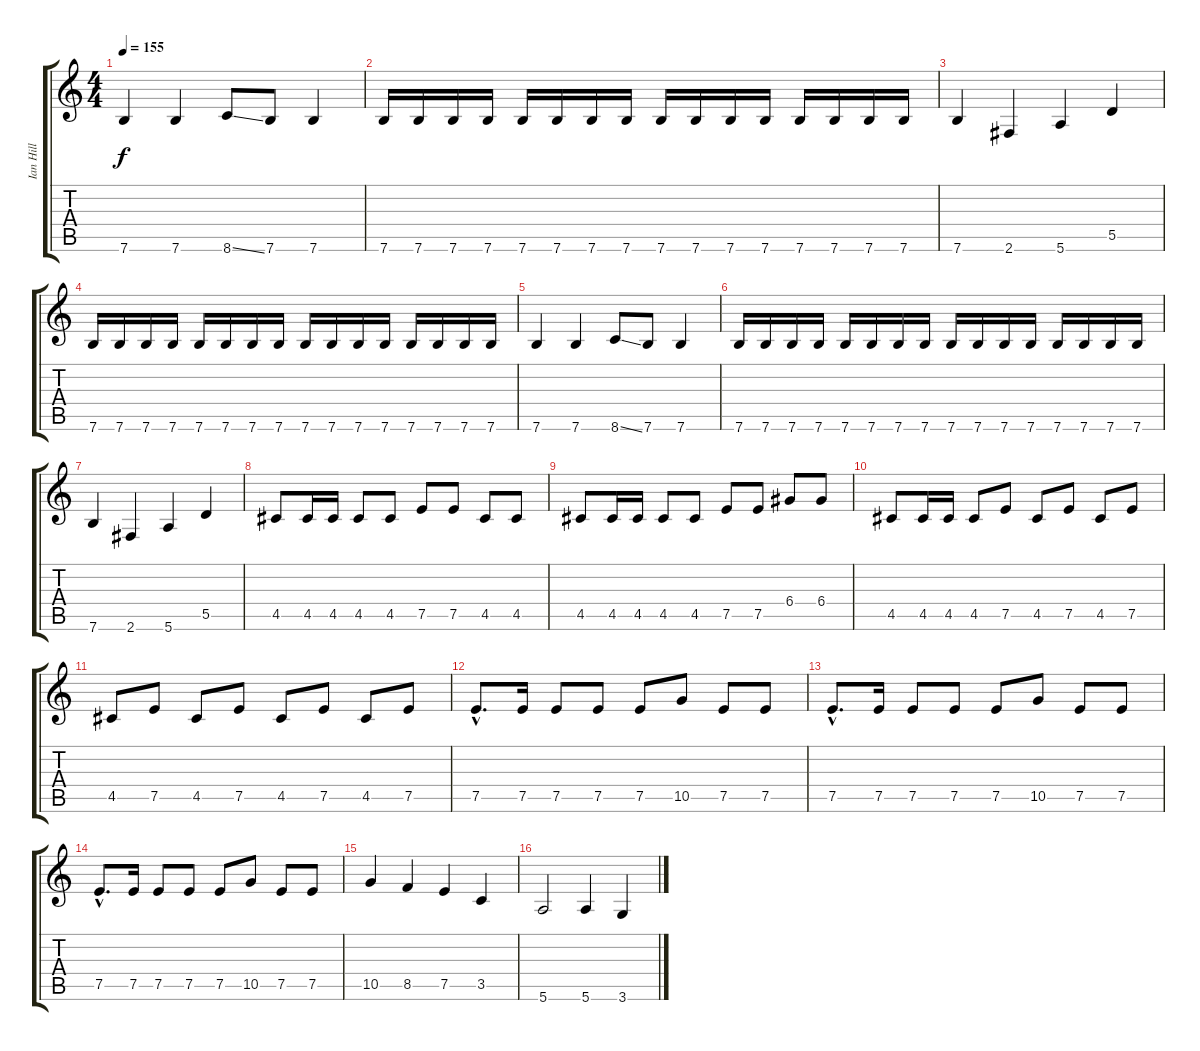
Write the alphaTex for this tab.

\track ("Ian Hill" "Ian Hill") {instrument electricbassfinger}
\staff {score tabs}
\tuning (E4 B3 G3 D3 A2 E2) {hide}
\ts (4 4)
\tempo 155
\clef g2
\ks c
7.6.4{dy f} 7.6.4 8.6{ss}.8 7.6.8 7.6.4 |
7.6.16 7.6.16 7.6.16 7.6.16 7.6.16 7.6.16 7.6.16 7.6.16 7.6.16 7.6.16 7.6.16 7.6.16 7.6.16 7.6.16 7.6.16 7.6.16 |
7.6.4 2.6.4 5.6.4 5.5.4 |
7.6.16 7.6.16 7.6.16 7.6.16 7.6.16 7.6.16 7.6.16 7.6.16 7.6.16 7.6.16 7.6.16 7.6.16 7.6.16 7.6.16 7.6.16 7.6.16 |
7.6.4 7.6.4 8.6{ss}.8 7.6.8 7.6.4 |
7.6.16 7.6.16 7.6.16 7.6.16 7.6.16 7.6.16 7.6.16 7.6.16 7.6.16 7.6.16 7.6.16 7.6.16 7.6.16 7.6.16 7.6.16 7.6.16 |
7.6.4 2.6.4 5.6.4 5.5.4 |
4.5.8 4.5.16 4.5.16 4.5.8 4.5.8 7.5.8 7.5.8 4.5.8 4.5.8 |
4.5.8 4.5.16 4.5.16 4.5.8 4.5.8 7.5.8 7.5.8 6.4.8 6.4.8 |
4.5.8 4.5.16 4.5.16 4.5.8 7.5.8 4.5.8 7.5.8 4.5.8 7.5.8 |
4.5.8 7.5.8 4.5.8 7.5.8 4.5.8 7.5.8 4.5.8 7.5.8 |
7.5{hac}.8{d} 7.5.16 7.5.8 7.5.8 7.5.8 10.5.8 7.5.8 7.5.8 |
7.5{hac}.8{d} 7.5.16 7.5.8 7.5.8 7.5.8 10.5.8 7.5.8 7.5.8 |
7.5{hac}.8{d} 7.5.16 7.5.8 7.5.8 7.5.8 10.5.8 7.5.8 7.5.8 |
10.5.4 8.5.4 7.5.4 3.5.4 |
5.6.2 5.6.4 3.6.4
